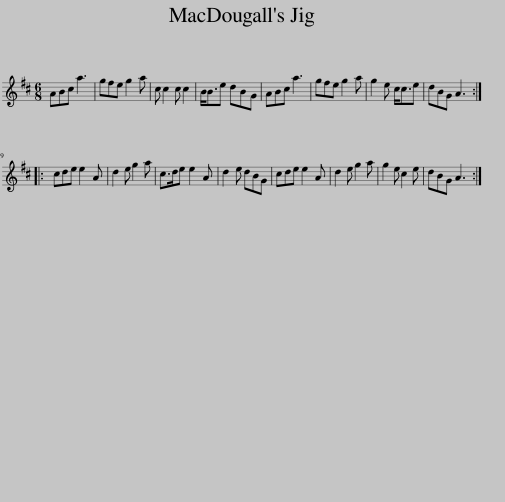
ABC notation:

X:1
L:1/8
M:6/8
I:linebreak $
K:D
V:1 treble
V:1
 ABc a3 | gfe g2 a | c c2 c c2 | B<Be dBG | ABc a3 | %5
 gfe g2 a | g2 e c<ce | dBG A3 ::$ cde e2 A | d2 e g2 a | %10
 c>de e2 A | d2 e dBG | cde e2 A | d2 e g2 a | g2 e c2 e | %15
 dBG A3 :| %16
